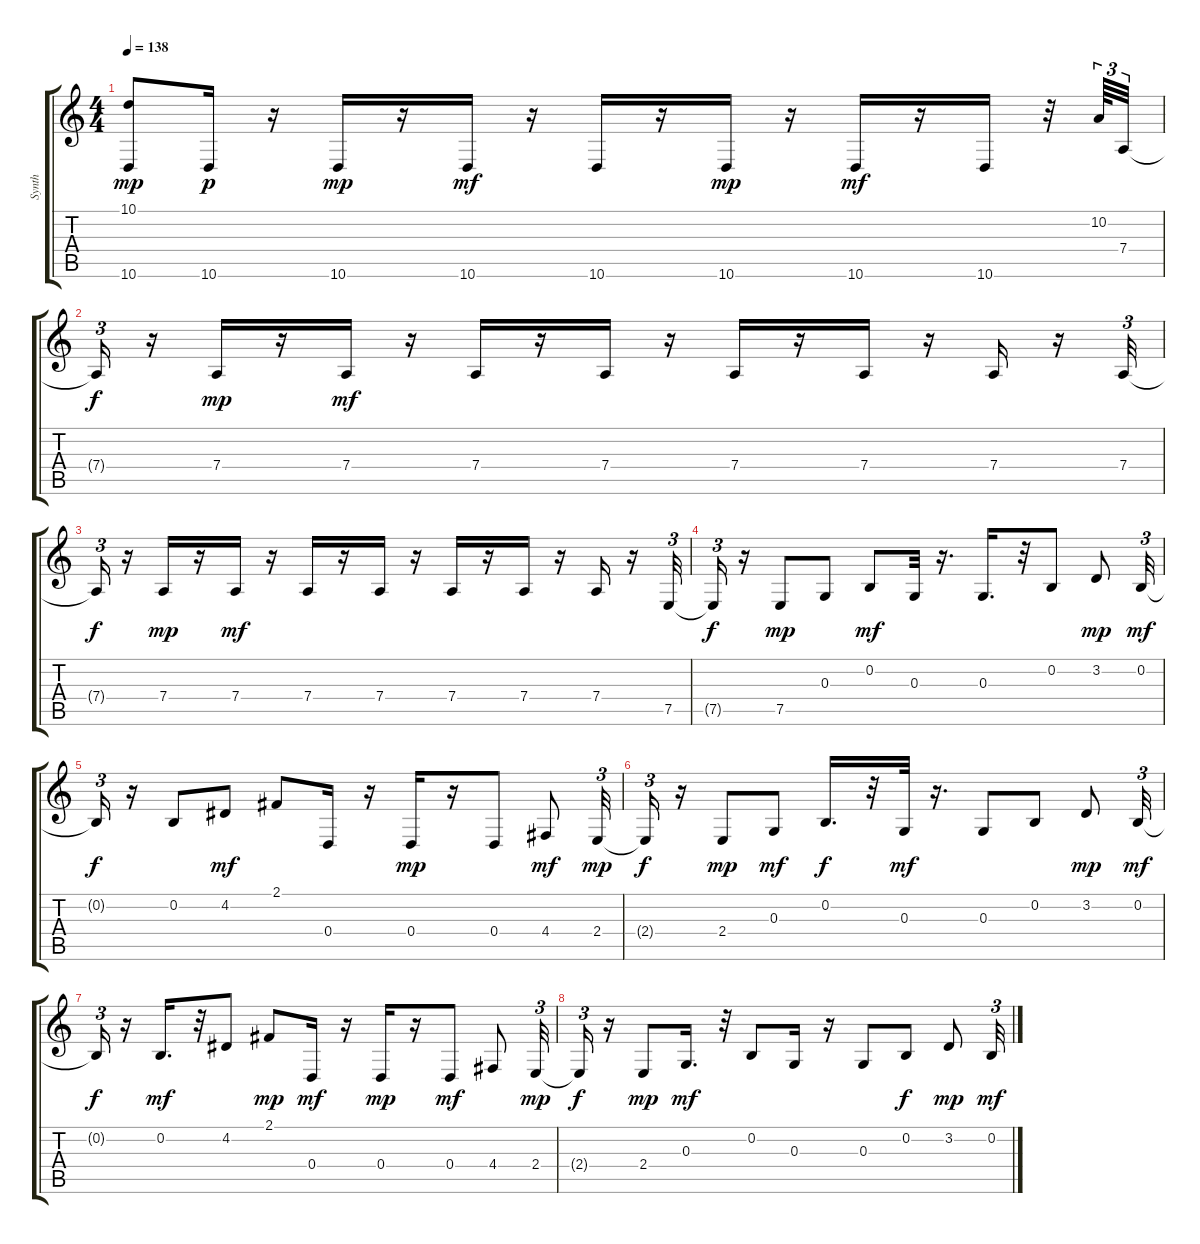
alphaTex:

\track ("Synth" "Synth") {instrument lead1square}
\staff {score tabs}
\tuning (E4 B3 G3 D3 A2 E2) {hide}
\ts (4 4)
\tempo 138
\clef g2
\ks c
(10.1 10.6).8{dy mp} 10.6.16{dy p} r.16 10.6.16{dy mp} r.16 10.6.16{dy mf} r.16 10.6.16 r.16 10.6.16{dy mp} r.16 10.6.16{dy mf} r.16 10.6.16 r.32 10.2.64{tu (3 2)} 7.4.32{tu (3 2)} |
7.4{t}.16{tu (3 2) dy f} r.16 7.4.16{dy mp} r.16 7.4.16{dy mf} r.16 7.4.16 r.16 7.4.16 r.16 7.4.16 r.16 7.4.16 r.16 7.4.16 r.16 7.4.32{tu (3 2)} |
7.4{t}.16{tu (3 2) dy f} r.16 7.4.16{dy mp} r.16 7.4.16{dy mf} r.16 7.4.16 r.16 7.4.16 r.16 7.4.16 r.16 7.4.16 r.16 7.4.16 r.16 7.5.32{tu (3 2) volume 16} |
7.5{t}.16{tu (3 2) dy f} r.16 7.5.8{dy mp} 0.3.8 0.2.8{dy mf} 0.3.32 r.16{d} 0.3.16{d} r.32 0.2.8 3.2.8{dy mp} 0.2.32{tu (3 2) dy mf} |
0.2{t}.16{tu (3 2) dy f} r.16 0.2.8 4.2.8{dy mf} 2.1.8 0.4.16 r.16 0.4.16{dy mp} r.16 0.4.8 4.4.8{dy mf} 2.4.32{tu (3 2) dy mp} |
2.4{t}.16{tu (3 2) dy f} r.16 2.4.8{dy mp} 0.3.8{dy mf} 0.2.16{d dy f} r.32 0.3.32{dy mf} r.16{d} 0.3.8 0.2.8 3.2.8{dy mp} 0.2.32{tu (3 2) dy mf} |
0.2{t}.16{tu (3 2) dy f} r.16 0.2.16{d dy mf} r.32 4.2.8 2.1.8{dy mp} 0.4.16{dy mf} r.16 0.4.16{dy mp} r.16 0.4.8{dy mf} 4.4.8 2.4.32{tu (3 2) dy mp} |
2.4{t}.16{tu (3 2) dy f} r.16 2.4.8{dy mp} 0.3.16{d dy mf} r.32 0.2.8 0.3.16 r.16 0.3.8 0.2.8{dy f} 3.2.8{dy mp} 0.2.32{tu (3 2) dy mf}
